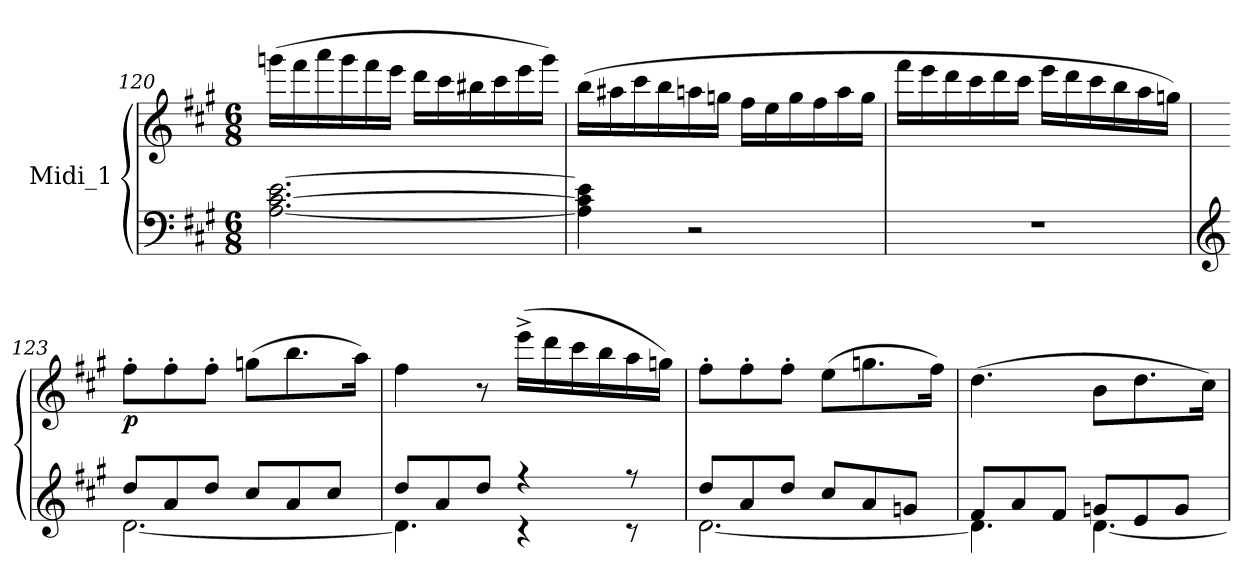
**kern	**kern	**dynam
*part1	*part1	*part1
*staff2	*staff1	*staff1/2
*I"Midi_1	*	*
!!LO:LB:g=z
*clefF4	*clefG2	*
*k[f#c#g#]	*k[f#c#g#]	*
*A:	*A:	*
*M6/8	*M6/8	*
*MM85	*MM85	*
=120	=120	=120
[2.A\ [2.c#\ [2.e\	(>16gggn\LL	.
.	16fff#\	.
.	16aaa\	.
.	16ggg\	.
.	16fff#\	.
.	16eee\JJ	.
.	16ddd\LL	.
.	16ccc#\	.
.	16bb#X\	.
.	16ccc#\	.
.	16eee\	.
.	16ggg\JJ)	.
=121	=121	=121
4A\] 4c#\] 4e\]	(>16bb\LL	.
.	16aa#X\	.
.	16ccc#\	.
.	16bb\	.
2r	16aan\	.
.	16ggn\JJ	.
.	16ff#\LL	.
.	16ee\	.
.	16gg\	.
.	16ff#\	.
.	16aa\	.
.	16gg\JJ	.
=122	=122	=122
2.r	16fff#\LL	.
.	16eee\	.
.	16ddd\	.
.	16ccc#\	.
.	16ddd\	.
.	16ccc#\JJ	.
.	16eee\LL	.
.	16ddd\	.
.	16ccc#\	.
.	16bb\	.
.	16aa\	.
.	16ggn\JJ)	.
!!LO:LB:g=z
=123	=123	=123
*clefG2	*	*
*^	*	*
!	!	!	!LO:DY:b
8dd/L	[2.d\	8ff#'\L	p
8a/	.	8ff#'\	.
8dd/J	.	8ff#'\J	.
8cc#/L	.	(>8ggn\L	.
8a/	.	8.bb\	.
8cc#/J	.	.	.
.	.	16aa\Jk)	.
=124	=124	=124	=124
*	*	*MM85	*
8dd/L	4.d\]	4ff#\	.
8a/	.	.	.
8dd/J	.	8r	.
4r	4r	(>16eee^\LL	.
.	.	16ddd\	.
.	.	16ccc#\	.
.	.	16bb\	.
8r	8r	16aa\	.
.	.	16ggn\JJ)	.
=125	=125	=125	=125
8dd/L	[2.d\	8ff#'\L	.
8a/	.	8ff#'\	.
8dd/J	.	8ff#'\J	.
8cc#/L	.	(>8ee\L	.
8a/	.	8.ggn\	.
8gn/J	.	.	.
.	.	16ff#\Jk)	.
=126	=126	=126	=126
8f#/L	4.d\]	(>4.dd\	.
8a/	.	.	.
8f#/J	.	.	.
8gn/L	[4.d\	8b\L	.
8e/	.	8.dd\	.
8g/J	.	.	.
.	.	16cc#\Jk)	.
*v	*v	*	*
=	=	=
*-	*-	*-
